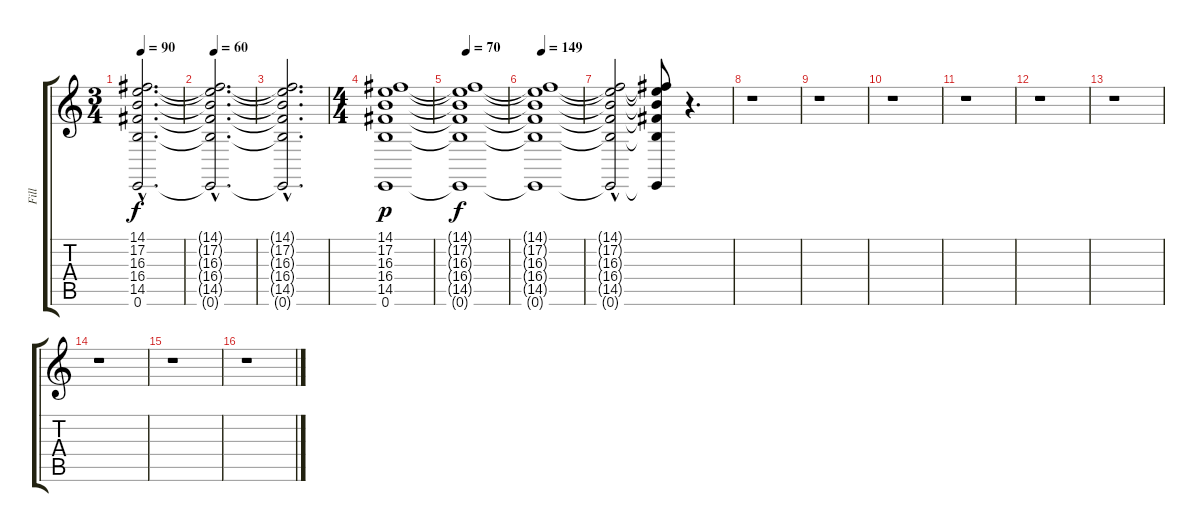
\track ("Fill" "Fill") {instrument pad2warm}
\staff {score tabs}
\tuning (E4 B3 G3 D3 A2 E2) {hide}
\ts (3 4)
\tempo 90
\clef g2
\ks c
(14.1{hac t} 17.2{hac t} 16.3{hac t} 16.4{hac t} 14.5{hac t} 0.6{hac t}).2{d dy f} |
\tempo 60
(14.1{hac t} 17.2{hac t} 16.3{hac t} 16.4{hac t} 14.5{hac t} 0.6{hac t}).2{d} |
(14.1{hac t} 17.2{hac t} 16.3{hac t} 16.4{hac t} 14.5{hac t} 0.6{hac t}).2{d} |
\ts (4 4)
(14.1 17.2 16.3 16.4 14.5 0.6).1{dy p} |
\tempo 70
(14.1{t} 17.2{t} 16.3{t} 16.4{t} 14.5{t} 0.6{t}).1{dy f} |
\tempo 149
(14.1{t} 17.2{t} 16.3{t} 16.4{t} 14.5{t} 0.6{t}).1 |
(14.1{hac t} 17.2{t} 16.3{t} 16.4{t} 14.5{t} 0.6{t}).2 (14.1{t} 17.2{t} 16.3{t} 16.4{t} 14.5{t} 0.6{t}).8 r.4{d} |
r.1 |
r.1 |
r.1 |
r.1 |
r.1 |
r.1 |
r.1 |
r.1 |
r.1
